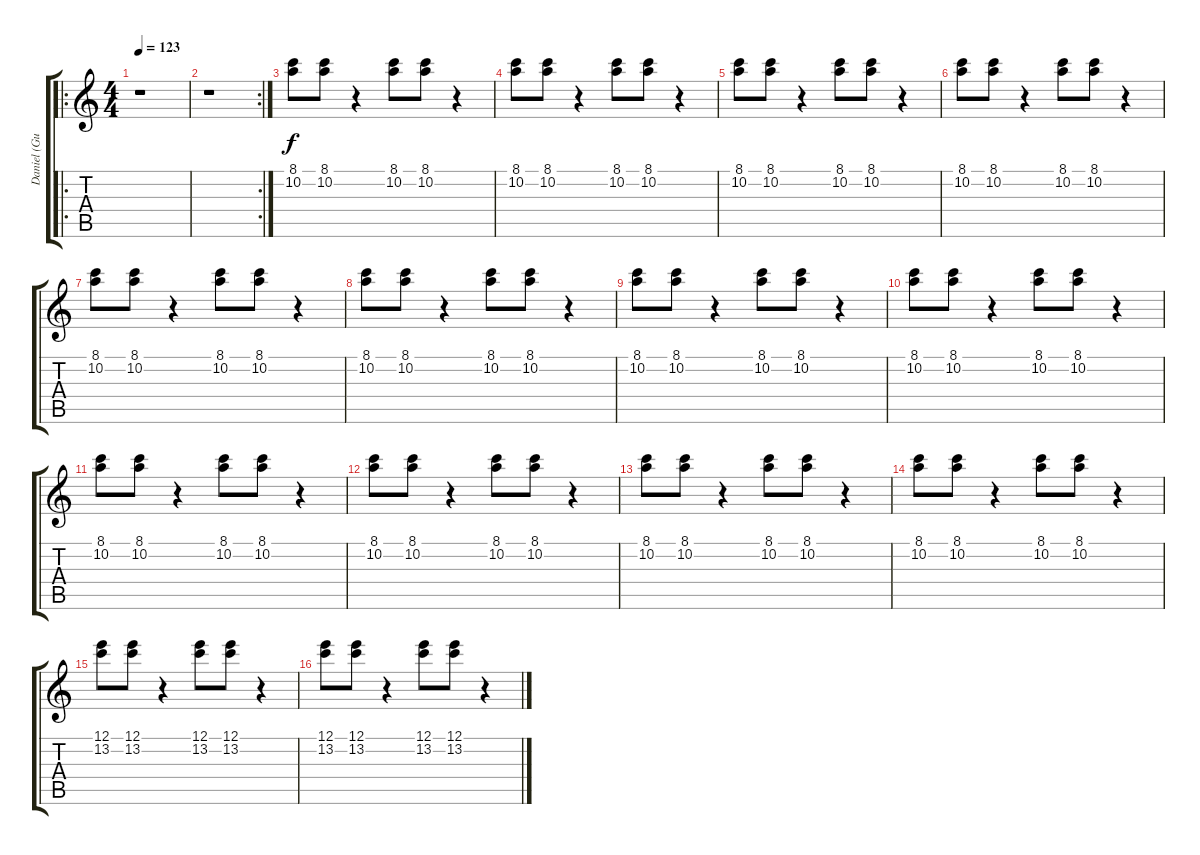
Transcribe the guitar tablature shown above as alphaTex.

\track ("Daniel (Guitar)" "Daniel (Gu") {instrument overdrivenguitar}
\staff {score tabs}
\tuning (E4 B3 G3 D3 A2 E2) {hide}
\ro
\ts (4 4)
\tempo 123
\clef g2
\ks c
r.1{dy f instrument overdrivenguitar} |
\rc 2
r.1 |
(8.1 10.2).8 (8.1 10.2).8 r.4 (8.1 10.2).8 (8.1 10.2).8 r.4 |
(8.1 10.2).8 (8.1 10.2).8 r.4 (8.1 10.2).8 (8.1 10.2).8 r.4 |
(8.1 10.2).8 (8.1 10.2).8 r.4 (8.1 10.2).8 (8.1 10.2).8 r.4 |
(8.1 10.2).8 (8.1 10.2).8 r.4 (8.1 10.2).8 (8.1 10.2).8 r.4 |
(8.1 10.2).8 (8.1 10.2).8 r.4 (8.1 10.2).8 (8.1 10.2).8 r.4 |
(8.1 10.2).8 (8.1 10.2).8 r.4 (8.1 10.2).8 (8.1 10.2).8 r.4 |
(8.1 10.2).8 (8.1 10.2).8 r.4 (8.1 10.2).8 (8.1 10.2).8 r.4 |
(8.1 10.2).8 (8.1 10.2).8 r.4 (8.1 10.2).8 (8.1 10.2).8 r.4 |
(8.1 10.2).8 (8.1 10.2).8 r.4 (8.1 10.2).8 (8.1 10.2).8 r.4 |
(8.1 10.2).8 (8.1 10.2).8 r.4 (8.1 10.2).8 (8.1 10.2).8 r.4 |
(8.1 10.2).8 (8.1 10.2).8 r.4 (8.1 10.2).8 (8.1 10.2).8 r.4 |
(8.1 10.2).8 (8.1 10.2).8 r.4 (8.1 10.2).8 (8.1 10.2).8 r.4 |
(12.1 13.2).8 (12.1 13.2).8 r.4 (12.1 13.2).8 (12.1 13.2).8 r.4 |
(12.1 13.2).8 (12.1 13.2).8 r.4 (12.1 13.2).8 (12.1 13.2).8 r.4
